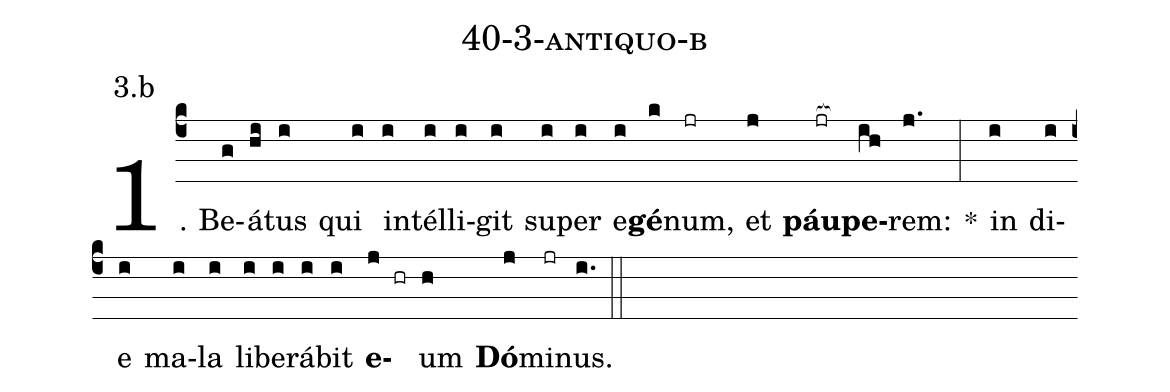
name: 40-3-antiquo-b;
annotation: 3.b;
%%
(c4)1. Be(g)á(hi)tus(i) qui(i) in(i)tél(i)li(i)git(i) su(i)per(i) e(i)<b>gé</b>(k)num,(jr) et(j) <b>páu</b>(jr[ocb:1{])<b>pe</b>(ih[ocb:0}])rem:(j.) *(:) in(i) di(i)e(i) ma(i)la(i) li(i)be(i)rá(i)bit(i) <b>e</b>(j hr)um(h) <b>Dó</b>(j)mi(jr)nus.(i.) (::)
